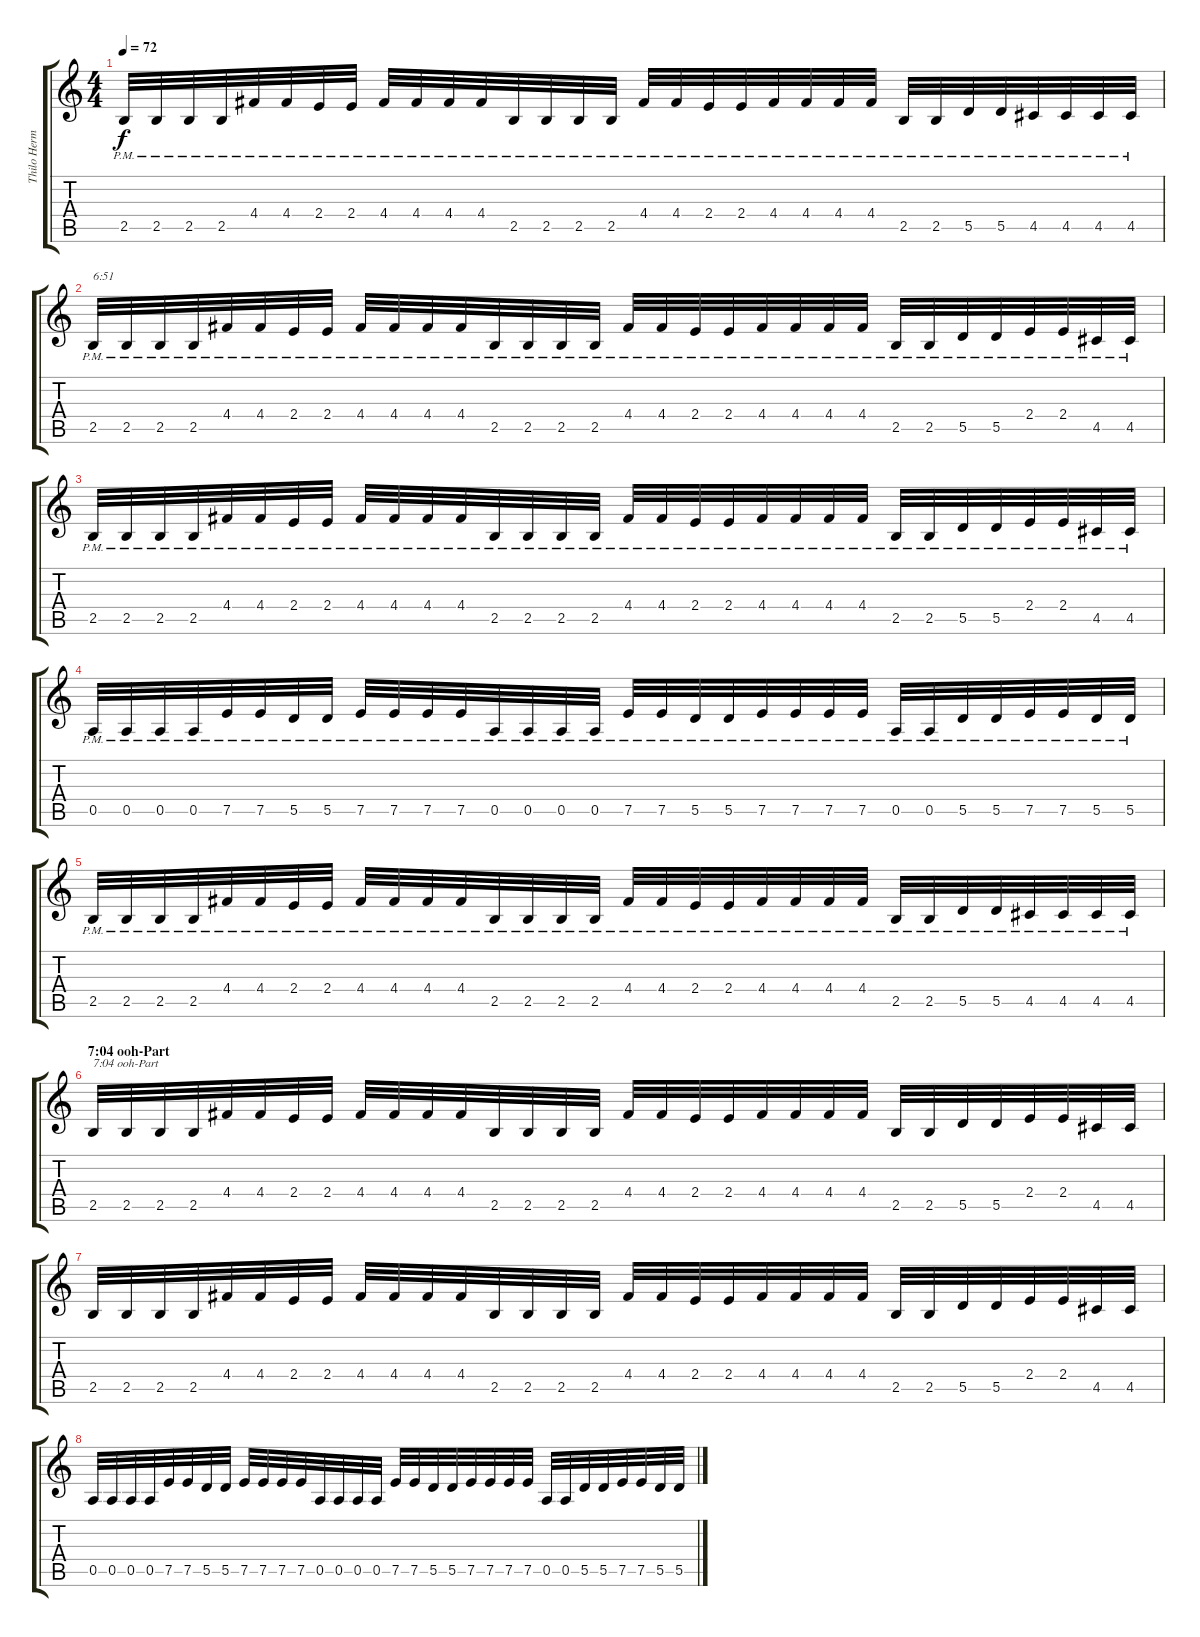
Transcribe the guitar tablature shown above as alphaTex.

\track ("Thilo Hermann (right)" "Thilo Herm") {instrument overdrivenguitar}
\staff {score tabs}
\tuning (E4 B3 G3 D3 A2 E2) {hide}
\ts (4 4)
\tempo 72
\clef g2
\ks c
2.5{pm}.32{dy f} 2.5{pm}.32 2.5{pm}.32 2.5{pm}.32 4.4{pm}.32 4.4{pm}.32 2.4{pm}.32 2.4{pm}.32 4.4{pm}.32 4.4{pm}.32 4.4{pm}.32 4.4{pm}.32 2.5{pm}.32 2.5{pm}.32 2.5{pm}.32 2.5{pm}.32 4.4{pm}.32 4.4{pm}.32 2.4{pm}.32 2.4{pm}.32 4.4{pm}.32 4.4{pm}.32 4.4{pm}.32 4.4{pm}.32 2.5{pm}.32 2.5{pm}.32 5.5{pm}.32 5.5{pm}.32 4.5{pm}.32 4.5{pm}.32 4.5{pm}.32 4.5{pm}.32 |
2.5{pm}.32{txt "6:51"} 2.5{pm}.32 2.5{pm}.32 2.5{pm}.32 4.4{pm}.32 4.4{pm}.32 2.4{pm}.32 2.4{pm}.32 4.4{pm}.32 4.4{pm}.32 4.4{pm}.32 4.4{pm}.32 2.5{pm}.32 2.5{pm}.32 2.5{pm}.32 2.5{pm}.32 4.4{pm}.32 4.4{pm}.32 2.4{pm}.32 2.4{pm}.32 4.4{pm}.32 4.4{pm}.32 4.4{pm}.32 4.4{pm}.32 2.5{pm}.32 2.5{pm}.32 5.5{pm}.32 5.5{pm}.32 2.4{pm}.32 2.4{pm}.32 4.5{pm}.32 4.5{pm}.32 |
2.5{pm}.32 2.5{pm}.32 2.5{pm}.32 2.5{pm}.32 4.4{pm}.32 4.4{pm}.32 2.4{pm}.32 2.4{pm}.32 4.4{pm}.32 4.4{pm}.32 4.4{pm}.32 4.4{pm}.32 2.5{pm}.32 2.5{pm}.32 2.5{pm}.32 2.5{pm}.32 4.4{pm}.32 4.4{pm}.32 2.4{pm}.32 2.4{pm}.32 4.4{pm}.32 4.4{pm}.32 4.4{pm}.32 4.4{pm}.32 2.5{pm}.32 2.5{pm}.32 5.5{pm}.32 5.5{pm}.32 2.4{pm}.32 2.4{pm}.32 4.5{pm}.32 4.5{pm}.32 |
0.5{pm}.32 0.5{pm}.32 0.5{pm}.32 0.5{pm}.32 7.5{pm}.32 7.5{pm}.32 5.5{pm}.32 5.5{pm}.32 7.5{pm}.32 7.5{pm}.32 7.5{pm}.32 7.5{pm}.32 0.5{pm}.32 0.5{pm}.32 0.5{pm}.32 0.5{pm}.32 7.5{pm}.32 7.5{pm}.32 5.5{pm}.32 5.5{pm}.32 7.5{pm}.32 7.5{pm}.32 7.5{pm}.32 7.5{pm}.32 0.5{pm}.32 0.5{pm}.32 5.5{pm}.32 5.5{pm}.32 7.5{pm}.32 7.5{pm}.32 5.5{pm}.32 5.5{pm}.32 |
2.5{pm}.32 2.5{pm}.32 2.5{pm}.32 2.5{pm}.32 4.4{pm}.32 4.4{pm}.32 2.4{pm}.32 2.4{pm}.32 4.4{pm}.32 4.4{pm}.32 4.4{pm}.32 4.4{pm}.32 2.5{pm}.32 2.5{pm}.32 2.5{pm}.32 2.5{pm}.32 4.4{pm}.32 4.4{pm}.32 2.4{pm}.32 2.4{pm}.32 4.4{pm}.32 4.4{pm}.32 4.4{pm}.32 4.4{pm}.32 2.5{pm}.32 2.5{pm}.32 5.5{pm}.32 5.5{pm}.32 4.5{pm}.32 4.5{pm}.32 4.5{pm}.32 4.5{pm}.32 |
\section ("" "7:04 ooh-Part")
2.5.32{txt "7:04 ooh-Part"} 2.5.32 2.5.32 2.5.32 4.4.32 4.4.32 2.4.32 2.4.32 4.4.32 4.4.32 4.4.32 4.4.32 2.5.32 2.5.32 2.5.32 2.5.32 4.4.32 4.4.32 2.4.32 2.4.32 4.4.32 4.4.32 4.4.32 4.4.32 2.5.32 2.5.32 5.5.32 5.5.32 2.4.32 2.4.32 4.5.32 4.5.32 |
2.5.32 2.5.32 2.5.32 2.5.32 4.4.32 4.4.32 2.4.32 2.4.32 4.4.32 4.4.32 4.4.32 4.4.32 2.5.32 2.5.32 2.5.32 2.5.32 4.4.32 4.4.32 2.4.32 2.4.32 4.4.32 4.4.32 4.4.32 4.4.32 2.5.32 2.5.32 5.5.32 5.5.32 2.4.32 2.4.32 4.5.32 4.5.32 |
0.5.32 0.5.32 0.5.32 0.5.32 7.5.32 7.5.32 5.5.32 5.5.32 7.5.32 7.5.32 7.5.32 7.5.32 0.5.32 0.5.32 0.5.32 0.5.32 7.5.32 7.5.32 5.5.32 5.5.32 7.5.32 7.5.32 7.5.32 7.5.32 0.5.32 0.5.32 5.5.32 5.5.32 7.5.32 7.5.32 5.5.32 5.5.32
